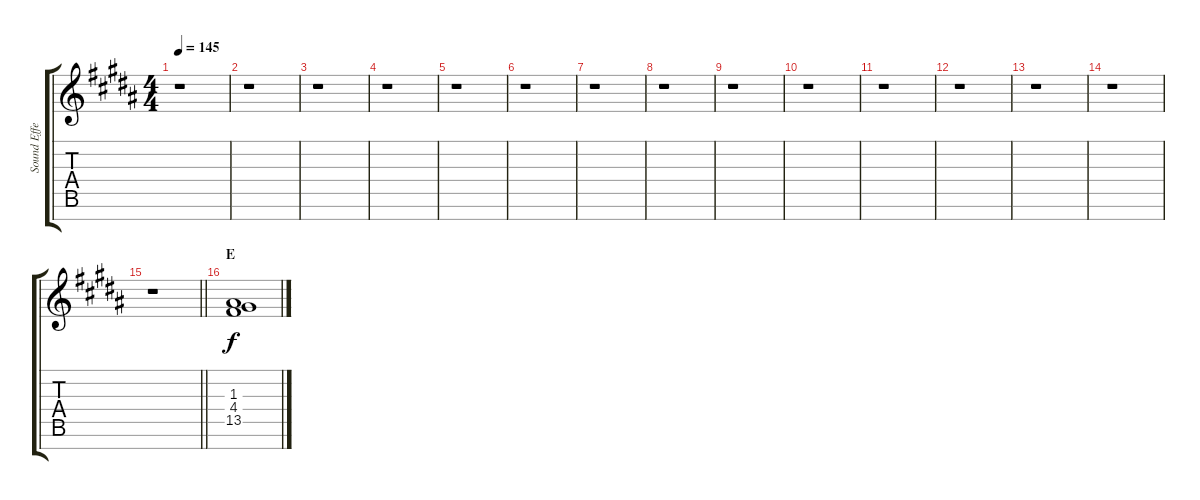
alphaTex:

\track ("Sound Effect II" "Sound Effe") {instrument seashore}
\staff {score tabs}
\tuning (E5 B4 G4 D4 A3 E3 B2) {hide}
\ts (4 4)
\tempo 145
\clef g2
\ks b
r.1{dy fff} |
r.1 |
r.1 |
r.1 |
r.1 |
r.1 |
r.1 |
r.1 |
r.1 |
r.1 |
r.1 |
r.1 |
r.1 |
r.1 |
\barLineRight lightlight
r.1 |
\section ("" "E")
(1.3 4.4 13.5).1{dy f}
